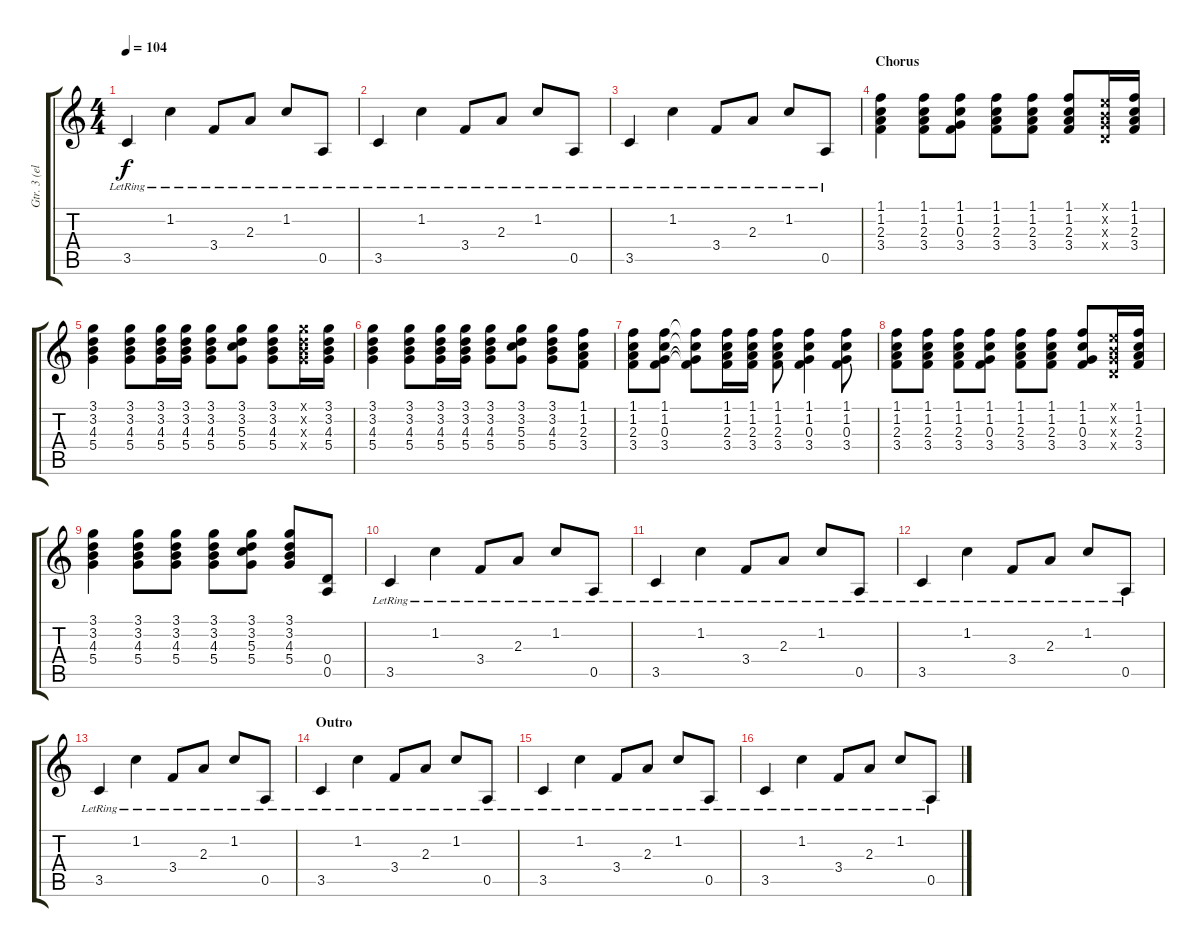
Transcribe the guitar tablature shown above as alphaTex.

\track ("Gtr. 3 (elec.)" "Gtr. 3 (el") {instrument electricguitarjazz}
\staff {score tabs}
\tuning (E4 B3 G3 D3 A2 E2) {hide}
\ts (4 4)
\tempo 104
\clef g2
\ks c
3.5{lr}.4{dy f} 1.2{lr}.4 3.4{lr}.8 2.3{lr}.8 1.2{lr}.8 0.5{lr}.8 |
3.5{lr}.4 1.2{lr}.4 3.4{lr}.8 2.3{lr}.8 1.2{lr}.8 0.5{lr}.8 |
3.5{lr}.4 1.2{lr}.4 3.4{lr}.8 2.3{lr}.8 1.2{lr}.8 0.5{lr}.8 |
\section ("" "Chorus")
(1.1 1.2 2.3 3.4).4 (1.1 1.2 2.3 3.4).8 (1.1 1.2 0.3 3.4).8 (1.1 1.2 2.3 3.4).8 (1.1 1.2 2.3 3.4).8 (1.1 1.2 2.3 3.4).8 (0.1{x} 0.2{x} 0.3{x} 0.4{x}).16 (1.1 1.2 2.3 3.4).16 |
(3.1 3.2 4.3 5.4).4 (3.1 3.2 4.3 5.4).8 (3.1 3.2 4.3 5.4).16 (3.1 3.2 4.3 5.4).16 (3.1 3.2 4.3 5.4).8 (3.1 3.2 5.3 5.4).8 (3.1 3.2 4.3 5.4).8 (3.1{x} 3.2{x} 4.3{x} 5.4{x}).16 (3.1 3.2 4.3 5.4).16 |
(3.1 3.2 4.3 5.4).4 (3.1 3.2 4.3 5.4).8 (3.1 3.2 4.3 5.4).16 (3.1 3.2 4.3 5.4).16 (3.1 3.2 4.3 5.4).8 (3.1 3.2 5.3 5.4).8 (3.1 3.2 4.3 5.4).8 (1.1 1.2 2.3 3.4).8 |
(1.1 1.2 2.3 3.4).8 (1.1 1.2 0.3 3.4).8 (1.1{t} 1.2{t} 0.3{t} 3.4{t}).8 (1.1 1.2 2.3 3.4).16 (1.1 1.2 2.3 3.4).16 (1.1 1.2 2.3 3.4).8 (1.1 1.2 0.3 3.4).4 (1.1 1.2 0.3 3.4).8 |
(1.1 1.2 2.3 3.4).8 (1.1 1.2 2.3 3.4).8 (1.1 1.2 2.3 3.4).8 (1.1 1.2 0.3 3.4).8 (1.1 1.2 2.3 3.4).8 (1.1 1.2 2.3 3.4).8 (1.1 1.2 0.3 3.4).8 (0.1{x} 0.2{x} 0.3{x} 0.4{x}).16 (1.1 1.2 2.3 3.4).16 |
(3.1 3.2 4.3 5.4).4 (3.1 3.2 4.3 5.4).8 (3.1 3.2 4.3 5.4).8 (3.1 3.2 4.3 5.4).8 (3.1 3.2 5.3 5.4).8 (3.1 3.2 4.3 5.4).8 (0.4 0.5).8 |
3.5{lr}.4 1.2{lr}.4 3.4{lr}.8 2.3{lr}.8 1.2{lr}.8 0.5{lr}.8 |
3.5{lr}.4 1.2{lr}.4 3.4{lr}.8 2.3{lr}.8 1.2{lr}.8 0.5{lr}.8 |
3.5{lr}.4 1.2{lr}.4 3.4{lr}.8 2.3{lr}.8 1.2{lr}.8 0.5{lr}.8 |
3.5{lr}.4 1.2{lr}.4 3.4{lr}.8 2.3{lr}.8 1.2{lr}.8 0.5{lr}.8 |
\section ("" "Outro")
3.5{lr}.4 1.2{lr}.4 3.4{lr}.8 2.3{lr}.8 1.2{lr}.8 0.5{lr}.8 |
3.5{lr}.4 1.2{lr}.4 3.4{lr}.8 2.3{lr}.8 1.2{lr}.8 0.5{lr}.8 |
3.5{lr}.4 1.2{lr}.4 3.4{lr}.8 2.3{lr}.8 1.2{lr}.8 0.5{lr}.8
